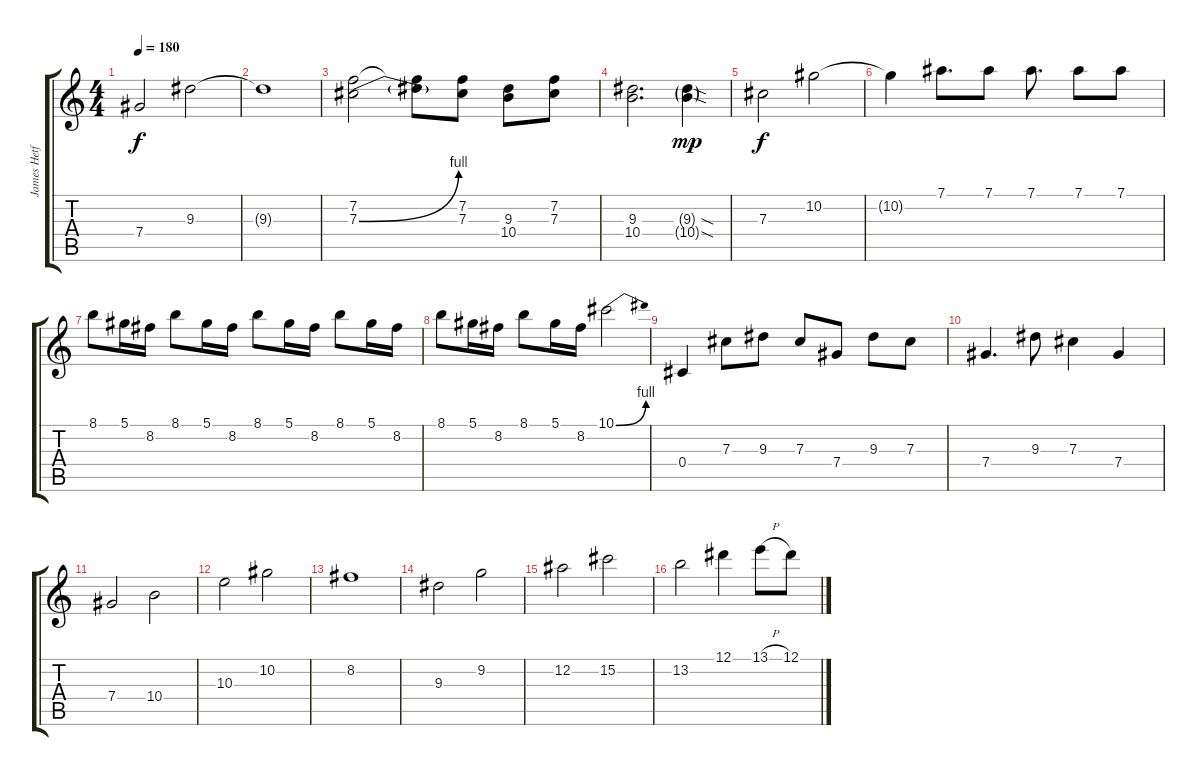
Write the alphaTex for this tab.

\track ("James Hetfield" "James Hetf") {instrument overdrivenguitar}
\staff {score tabs}
\tuning (Eb4 Bb3 Gb3 Db3 Ab2 Eb2) {hide}
\ts (4 4)
\tempo 180
\clef g2
\ks c
7.4.2{dy f} 9.3.2 |
9.3{t}.1 |
(7.2 7.3{be (bend 0 0 60 4)}).2 (7.2{t} 7.3{t}).8 (7.2 7.3).8 (9.3 10.4).8 (7.2 7.3).8 |
(9.3 10.4).2{d} (9.3{sod g} 10.4{sod g}).4{dy mp} |
7.3.2{dy f} 10.2.2 |
10.2{t}.4 7.1.8{d} 7.1.8 7.1.8{d} 7.1.8 7.1.8 |
8.1.8 5.1.16 8.2.16 8.1.8 5.1.16 8.2.16 8.1.8 5.1.16 8.2.16 8.1.8 5.1.16 8.2.16 |
8.1.8 5.1.16 8.2.16 8.1.8 5.1.16 8.2.16 10.1{be (bend 0 0 60 4)}.2 |
0.4.4 7.3.8 9.3.8 7.3.8 7.4.8 9.3.8 7.3.8 |
7.4.4{d} 9.3.8 7.3.4 7.4.4 |
7.4.2 10.4.2 |
10.3.2 10.2.2 |
8.2.1 |
9.3.2 9.2.2 |
12.2.2 15.2.2 |
13.2.2 12.1.4 13.1{h}.8 12.1.8
